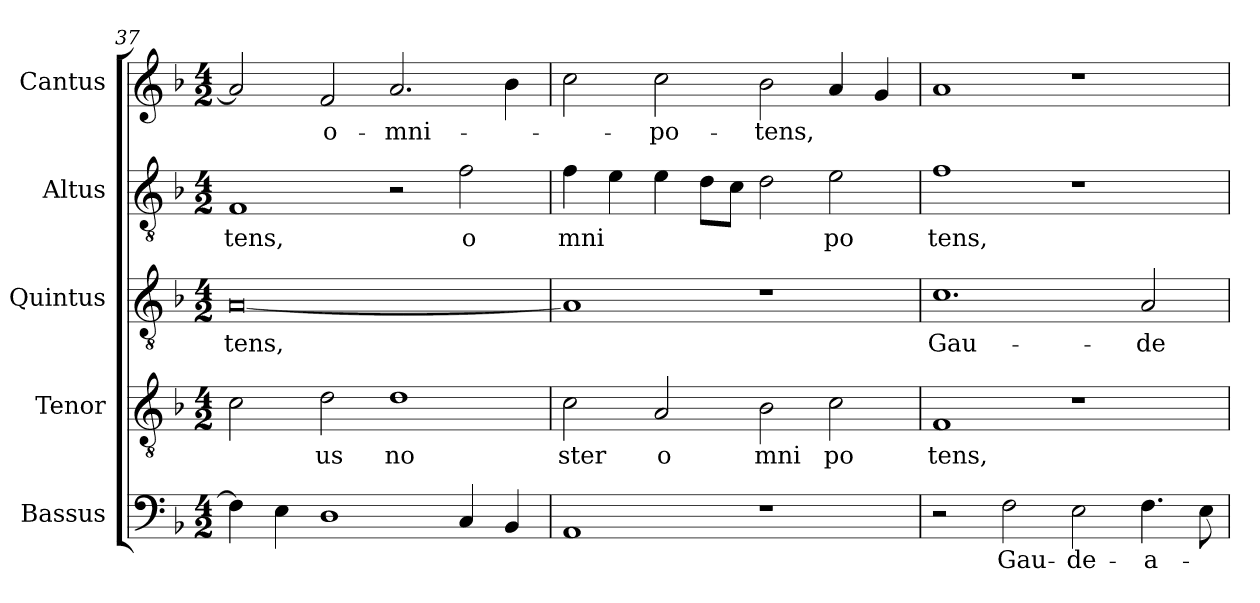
**kern	**text	**kern	**text	**kern	**text	**kern	**text	**kern	**text
*part5	*part5	*part4	*part4	*part3	*part3	*part2	*part2	*part1	*part1
*staff5	*staff5	*staff4	*staff4	*staff3	*staff3	*staff2	*staff2	*staff1	*staff1
*I"Bassus	*	*I"Tenor	*	*I"Quintus	*	*I"Altus	*	*I"Cantus	*
*clefF4	*	*clefGv2	*	*clefGv2	*	*clefGv2	*	*clefG2	*
*k[b-]	*	*k[b-]	*	*k[b-]	*	*k[b-]	*	*k[b-]	*
*F:	*	*F:	*	*F:	*	*F:	*	*F:	*
*M4/2	*	*M4/2	*	*M4/2	*	*M4/2	*	*M4/2	*
=37	=37	=37	=37	=37	=37	=37	=37	=37	=37
!	!	!	!	!	!LO:LY:b	!	!LO:LY:b:cj	!	!
4F\]	.	2c\	.	[<0A	-tens,	1F	tens,	2a/]	.
4E\	.	.	.	.	.	.	.	.	.
!	!	!	!LO:LY:b:cj	!	!	!	!	!	!LO:LY:b:cj
1D	.	2d\	us	.	.	.	.	2f/	o-
!	!	!	!LO:LY:b:cj	!	!	!	!	!	!LO:LY:b
.	.	1d	no	.	.	2r	.	2.a/	-mni-
!	!	!	!	!	!	!	!LO:LY:b:cj	!	!
4C/	.	.	.	.	.	2f\	o	.	.
4BB-/	.	.	.	.	.	.	.	4b-\	.
=38	=38	=38	=38	=38	=38	=38	=38	=38	=38
!	!	!	!LO:LY:b:cj	!	!	!	!LO:LY:b	!	!
1AA	.	2c\	ster	1A]	.	4f\	mni	2cc\	.
.	.	.	.	.	.	4e\	.	.	.
!	!	!	!LO:LY:b:cj	!	!	!	!	!	!LO:LY:b:cj
.	.	2A/	o	.	.	4e\	.	2cc\	-po-
.	.	.	.	.	.	8d\L	.	.	.
.	.	.	.	.	.	8c\J	.	.	.
!	!	!	!LO:LY:b:cj	!	!	!	!	!	!LO:LY:b
1r	.	2B-\	mni	1r	.	2d\	.	2b-\	-tens,
!	!	!	!LO:LY:b:cj	!	!	!	!LO:LY:b:cj	!	!
.	.	2c\	po	.	.	2e\	po	4a/	.
.	.	.	.	.	.	.	.	4g/	.
=39	=39	=39	=39	=39	=39	=39	=39	=39	=39
!	!	!	!LO:LY:b:cj	!	!LO:LY:b:cj	!	!LO:LY:b:cj	!	!
2r	.	1F	tens,	1.c	Gau-	1f	tens,	1a	.
!	!LO:LY:b:cj	!	!	!	!	!	!	!	!
2F\	Gau-	.	.	.	.	.	.	.	.
!	!LO:LY:b:cj	!	!	!	!	!	!	!	!
2E\	-de-	1r	.	.	.	1r	.	1r	.
!	!LO:LY:b:cj	!	!	!	!LO:LY:b:cj	!	!	!	!
4.F\	-a-	.	.	2A/	-de-	.	.	.	.
8E\	.	.	.	.	.	.	.	.	.
=	=	=	=	=	=	=	=	=	=
*-	*-	*-	*-	*-	*-	*-	*-	*-	*-
